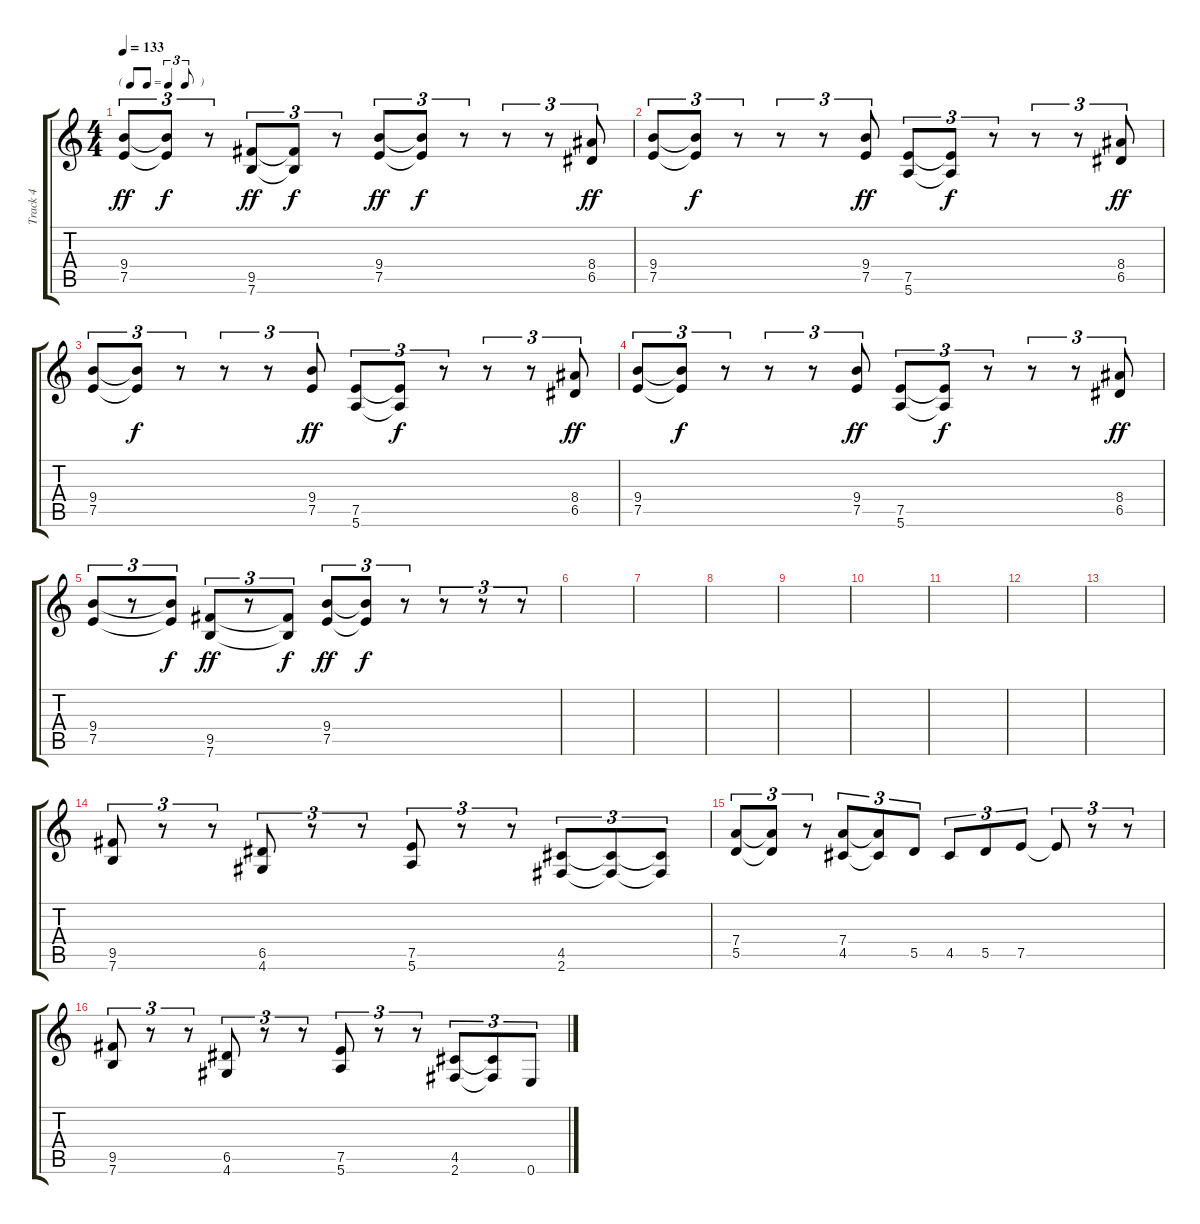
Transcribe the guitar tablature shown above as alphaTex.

\track ("Track 4" "Track 4") {instrument distortionguitar}
\staff {score tabs}
\tuning (E4 B3 G3 D3 A2 E2) {hide}
\ts (4 4)
\tf triplet8th
\tempo 133
\clef g2
\ks c
(9.4 7.5).8{tu (3 2) dy ff} (9.4{t} 7.5{t}).8{tu (3 2) dy f} r.8{tu (3 2)} (9.5 7.6).8{tu (3 2) dy ff} (9.5{t} 7.6{t}).8{tu (3 2) dy f} r.8{tu (3 2)} (9.4 7.5).8{tu (3 2) dy ff} (9.4{t} 7.5{t}).8{tu (3 2) dy f} r.8{tu (3 2)} r.8{tu (3 2)} r.8{tu (3 2)} (8.4 6.5).8{tu (3 2) dy ff} |
(9.4 7.5).8{tu (3 2)} (9.4{t} 7.5{t}).8{tu (3 2) dy f} r.8{tu (3 2)} r.8{tu (3 2)} r.8{tu (3 2)} (9.4 7.5).8{tu (3 2) dy ff} (7.5 5.6).8{tu (3 2)} (7.5{t} 5.6{t}).8{tu (3 2) dy f} r.8{tu (3 2)} r.8{tu (3 2)} r.8{tu (3 2)} (8.4 6.5).8{tu (3 2) dy ff} |
(9.4 7.5).8{tu (3 2)} (9.4{t} 7.5{t}).8{tu (3 2) dy f} r.8{tu (3 2)} r.8{tu (3 2)} r.8{tu (3 2)} (9.4 7.5).8{tu (3 2) dy ff} (7.5 5.6).8{tu (3 2)} (7.5{t} 5.6{t}).8{tu (3 2) dy f} r.8{tu (3 2)} r.8{tu (3 2)} r.8{tu (3 2)} (8.4 6.5).8{tu (3 2) dy ff} |
(9.4 7.5).8{tu (3 2)} (9.4{t} 7.5{t}).8{tu (3 2) dy f} r.8{tu (3 2)} r.8{tu (3 2)} r.8{tu (3 2)} (9.4 7.5).8{tu (3 2) dy ff} (7.5 5.6).8{tu (3 2)} (7.5{t} 5.6{t}).8{tu (3 2) dy f} r.8{tu (3 2)} r.8{tu (3 2)} r.8{tu (3 2)} (8.4 6.5).8{tu (3 2) dy ff} |
(9.4 7.5).8{tu (3 2)} r.8{tu (3 2)} (9.4{t} 7.5{t}).8{tu (3 2) dy f} (9.5 7.6).8{tu (3 2) dy ff} r.8{tu (3 2)} (9.5{t} 7.6{t}).8{tu (3 2) dy f} (9.4 7.5).8{tu (3 2) dy ff} (9.4{t} 7.5{t}).8{tu (3 2) dy f} r.8{tu (3 2)} r.8{tu (3 2)} r.8{tu (3 2)} r.8{tu (3 2)} |
|
|
|
|
|
|
|
|
(9.5 7.6).8{tu (3 2)} r.8{tu (3 2)} r.8{tu (3 2)} (6.5 4.6).8{tu (3 2)} r.8{tu (3 2)} r.8{tu (3 2)} (7.5 5.6).8{tu (3 2)} r.8{tu (3 2)} r.8{tu (3 2)} (4.5 2.6).8{tu (3 2)} (4.5{t} 2.6{t}).8{tu (3 2)} (4.5{t} 2.6{t}).8{tu (3 2)} |
(7.4 5.5).8{tu (3 2)} (7.4{t} 5.5{t}).8{tu (3 2)} r.8{tu (3 2)} (7.4 4.5).8{tu (3 2)} (7.4{t} 4.5{t}).8{tu (3 2)} 5.5.8{tu (3 2)} 4.5.8{tu (3 2)} 5.5.8{tu (3 2)} 7.5.8{tu (3 2)} 7.5{t}.8{tu (3 2)} r.8{tu (3 2)} r.8{tu (3 2)} |
(9.5 7.6).8{tu (3 2)} r.8{tu (3 2)} r.8{tu (3 2)} (6.5 4.6).8{tu (3 2)} r.8{tu (3 2)} r.8{tu (3 2)} (7.5 5.6).8{tu (3 2)} r.8{tu (3 2)} r.8{tu (3 2)} (4.5 2.6).8{tu (3 2)} (4.5{t} 2.6{t}).8{tu (3 2)} 0.6.8{tu (3 2)}
